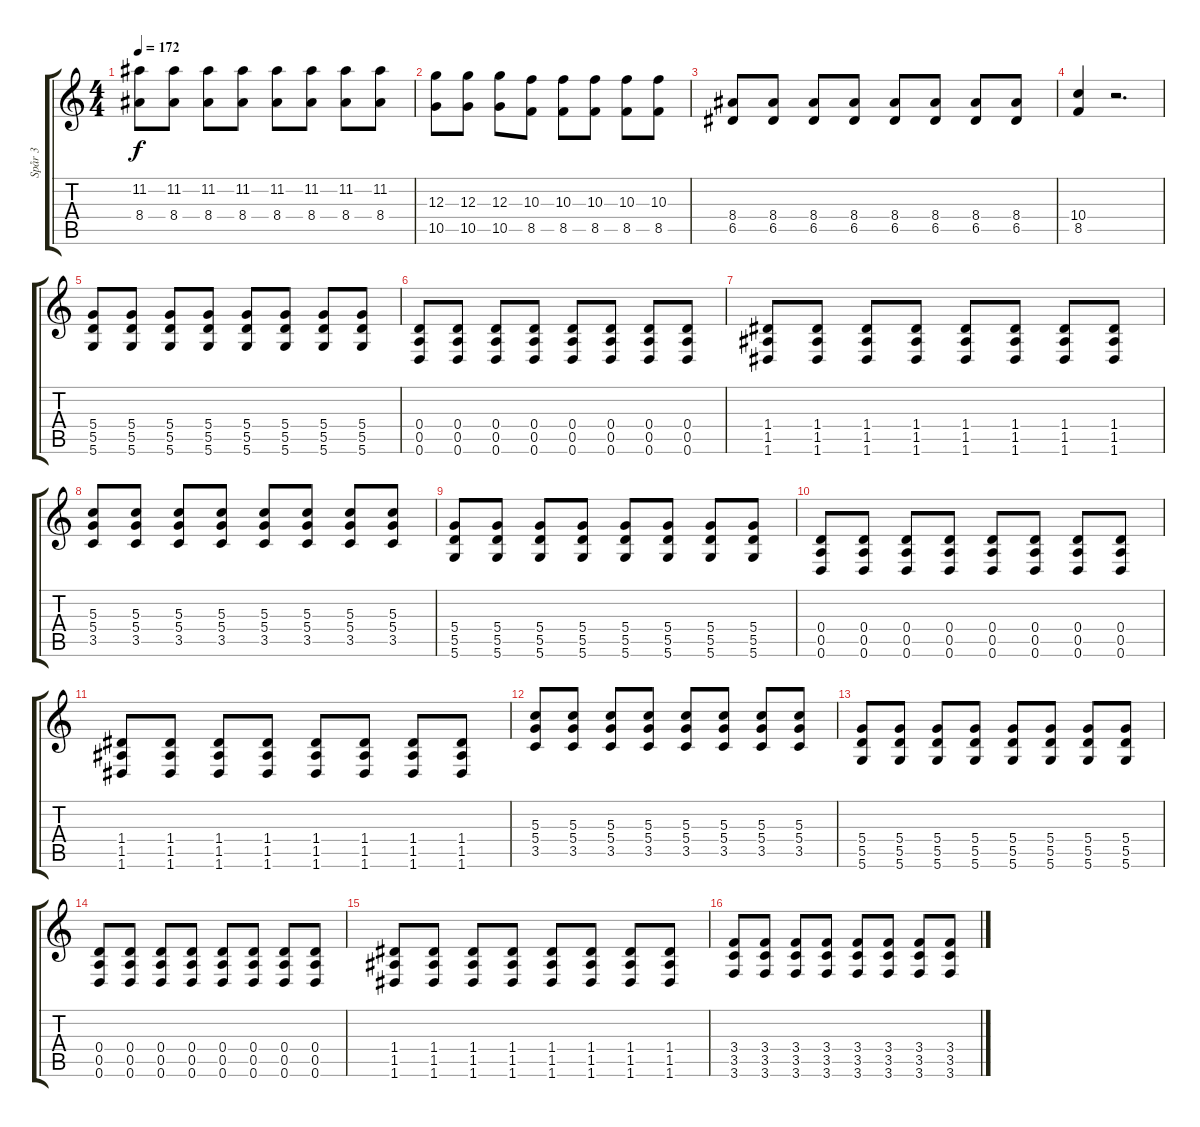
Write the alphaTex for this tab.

\track ("Spår 3" "Spår 3") {instrument overdrivenguitar}
\staff {score tabs}
\tuning (E4 B3 G3 D3 A2 D2) {hide}
\ts (4 4)
\tempo 172
\clef g2
\ks c
(11.2 8.4).8{dy f} (11.2 8.4).8 (11.2 8.4).8 (11.2 8.4).8 (11.2 8.4).8 (11.2 8.4).8 (11.2 8.4).8 (11.2 8.4).8 |
(12.3 10.5).8 (12.3 10.5).8 (12.3 10.5).8 (10.3 8.5).8 (10.3 8.5).8 (10.3 8.5).8 (10.3 8.5).8 (10.3 8.5).8 |
(8.4 6.5).8 (8.4 6.5).8 (8.4 6.5).8 (8.4 6.5).8 (8.4 6.5).8 (8.4 6.5).8 (8.4 6.5).8 (8.4 6.5).8 |
(10.4 8.5).4 r.2{d} |
(5.4 5.5 5.6).8 (5.4 5.5 5.6).8 (5.4 5.5 5.6).8 (5.4 5.5 5.6).8 (5.4 5.5 5.6).8 (5.4 5.5 5.6).8 (5.4 5.5 5.6).8 (5.4 5.5 5.6).8 |
(0.4 0.5 0.6).8 (0.4 0.5 0.6).8 (0.4 0.5 0.6).8 (0.4 0.5 0.6).8 (0.4 0.5 0.6).8 (0.4 0.5 0.6).8 (0.4 0.5 0.6).8 (0.4 0.5 0.6).8 |
(1.4 1.5 1.6).8 (1.4 1.5 1.6).8 (1.4 1.5 1.6).8 (1.4 1.5 1.6).8 (1.4 1.5 1.6).8 (1.4 1.5 1.6).8 (1.4 1.5 1.6).8 (1.4 1.5 1.6).8 |
(5.3 5.4 3.5).8 (5.3 5.4 3.5).8 (5.3 5.4 3.5).8 (5.3 5.4 3.5).8 (5.3 5.4 3.5).8 (5.3 5.4 3.5).8 (5.3 5.4 3.5).8 (5.3 5.4 3.5).8 |
(5.4 5.5 5.6).8 (5.4 5.5 5.6).8 (5.4 5.5 5.6).8 (5.4 5.5 5.6).8 (5.4 5.5 5.6).8 (5.4 5.5 5.6).8 (5.4 5.5 5.6).8 (5.4 5.5 5.6).8 |
(0.4 0.5 0.6).8 (0.4 0.5 0.6).8 (0.4 0.5 0.6).8 (0.4 0.5 0.6).8 (0.4 0.5 0.6).8 (0.4 0.5 0.6).8 (0.4 0.5 0.6).8 (0.4 0.5 0.6).8 |
(1.4 1.5 1.6).8 (1.4 1.5 1.6).8 (1.4 1.5 1.6).8 (1.4 1.5 1.6).8 (1.4 1.5 1.6).8 (1.4 1.5 1.6).8 (1.4 1.5 1.6).8 (1.4 1.5 1.6).8 |
(5.3 5.4 3.5).8 (5.3 5.4 3.5).8 (5.3 5.4 3.5).8 (5.3 5.4 3.5).8 (5.3 5.4 3.5).8 (5.3 5.4 3.5).8 (5.3 5.4 3.5).8 (5.3 5.4 3.5).8 |
(5.4 5.5 5.6).8 (5.4 5.5 5.6).8 (5.4 5.5 5.6).8 (5.4 5.5 5.6).8 (5.4 5.5 5.6).8 (5.4 5.5 5.6).8 (5.4 5.5 5.6).8 (5.4 5.5 5.6).8 |
(0.4 0.5 0.6).8 (0.4 0.5 0.6).8 (0.4 0.5 0.6).8 (0.4 0.5 0.6).8 (0.4 0.5 0.6).8 (0.4 0.5 0.6).8 (0.4 0.5 0.6).8 (0.4 0.5 0.6).8 |
(1.4 1.5 1.6).8 (1.4 1.5 1.6).8 (1.4 1.5 1.6).8 (1.4 1.5 1.6).8 (1.4 1.5 1.6).8 (1.4 1.5 1.6).8 (1.4 1.5 1.6).8 (1.4 1.5 1.6).8 |
(3.4 3.5 3.6).8 (3.4 3.5 3.6).8 (3.4 3.5 3.6).8 (3.4 3.5 3.6).8 (3.4 3.5 3.6).8 (3.4 3.5 3.6).8 (3.4 3.5 3.6).8 (3.4 3.5 3.6).8
